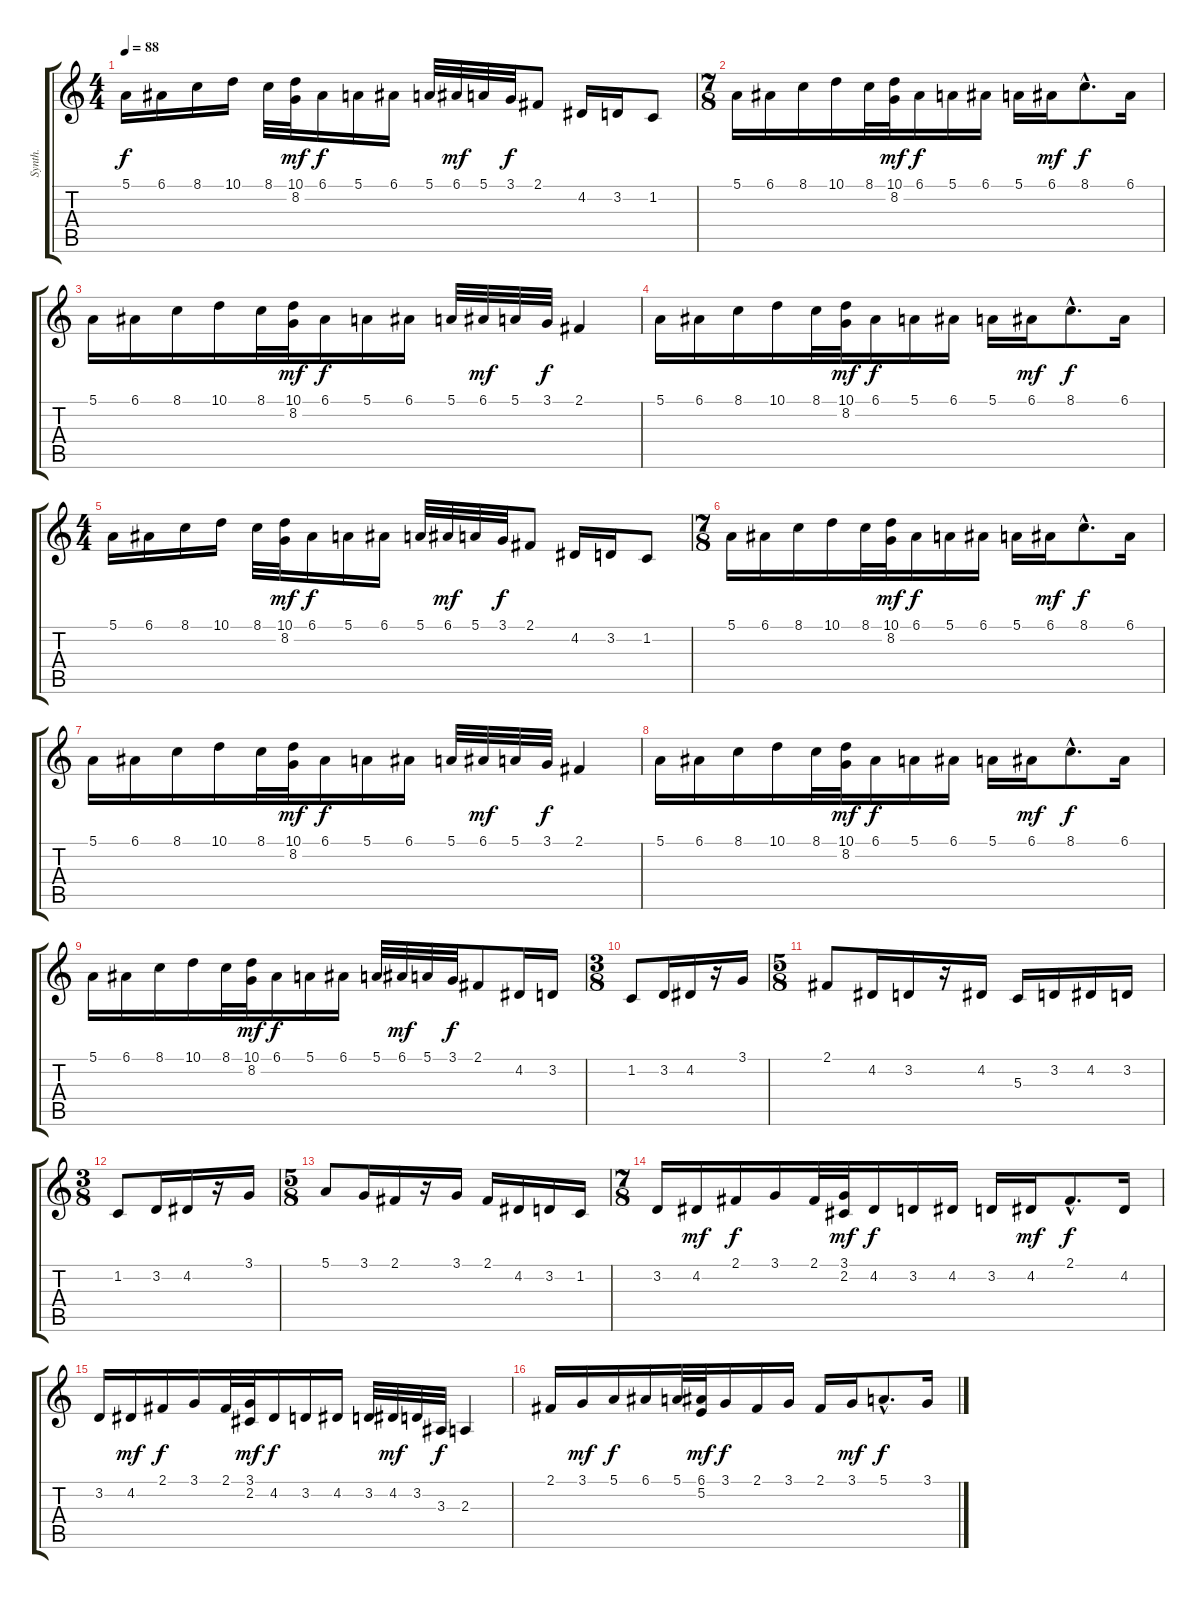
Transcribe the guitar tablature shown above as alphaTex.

\track ("Synth." "Synth.") {instrument sitar}
\staff {score tabs}
\tuning (E4 B3 G3 D3 A2 E2) {hide}
\ts (4 4)
\tempo 88
\clef g2
\ks c
5.1.16{dy f} 6.1.16 8.1.16 10.1.16 8.1.32 (10.1 8.2).32{dy mf} 6.1.16{dy f} 5.1.16 6.1.16 5.1.32 6.1.32{dy mf} 5.1.32 3.1.32{dy f} 2.1.8 4.2.16 3.2.16 1.2.8 |
\ts (7 8)
5.1.16 6.1.16 8.1.16 10.1.16 8.1.32 (10.1 8.2).32{dy mf} 6.1.16{dy f} 5.1.16 6.1.16 5.1.16 6.1.16{dy mf} 8.1{hac}.8{d dy f} 6.1.16 |
5.1.16 6.1.16 8.1.16 10.1.16 8.1.32 (10.1 8.2).32{dy mf} 6.1.16{dy f} 5.1.16 6.1.16 5.1.32 6.1.32{dy mf} 5.1.32 3.1.32{dy f} 2.1.4 |
5.1.16 6.1.16 8.1.16 10.1.16 8.1.32 (10.1 8.2).32{dy mf} 6.1.16{dy f} 5.1.16 6.1.16 5.1.16 6.1.16{dy mf} 8.1{hac}.8{d dy f} 6.1.16 |
\ts (4 4)
5.1.16 6.1.16 8.1.16 10.1.16 8.1.32 (10.1 8.2).32{dy mf} 6.1.16{dy f} 5.1.16 6.1.16 5.1.32 6.1.32{dy mf} 5.1.32 3.1.32{dy f} 2.1.8 4.2.16 3.2.16 1.2.8 |
\ts (7 8)
5.1.16 6.1.16 8.1.16 10.1.16 8.1.32 (10.1 8.2).32{dy mf} 6.1.16{dy f} 5.1.16 6.1.16 5.1.16 6.1.16{dy mf} 8.1{hac}.8{d dy f} 6.1.16 |
5.1.16 6.1.16 8.1.16 10.1.16 8.1.32 (10.1 8.2).32{dy mf} 6.1.16{dy f} 5.1.16 6.1.16 5.1.32 6.1.32{dy mf} 5.1.32 3.1.32{dy f} 2.1.4 |
5.1.16 6.1.16 8.1.16 10.1.16 8.1.32 (10.1 8.2).32{dy mf} 6.1.16{dy f} 5.1.16 6.1.16 5.1.16 6.1.16{dy mf} 8.1{hac}.8{d dy f} 6.1.16 |
5.1.16 6.1.16 8.1.16 10.1.16 8.1.32 (10.1 8.2).32{dy mf} 6.1.16{dy f} 5.1.16 6.1.16 5.1.32 6.1.32{dy mf} 5.1.32 3.1.32{dy f} 2.1.8 4.2.16 3.2.16 |
\ts (3 8)
1.2.8 3.2.16 4.2.16 r.16 3.1.16 |
\ts (5 8)
2.1.8 4.2.16 3.2.16 r.16 4.2.16 5.3.16 3.2.16 4.2.16 3.2.16 |
\ts (3 8)
1.2.8 3.2.16 4.2.16 r.16 3.1.16 |
\ts (5 8)
5.1.8 3.1.16 2.1.16 r.16 3.1.16 2.1.16 4.2.16 3.2.16 1.2.16 |
\ts (7 8)
3.2.16 4.2.16{dy mf} 2.1.16{dy f} 3.1.16 2.1.32 (3.1 2.2).32{dy mf} 4.2.16{dy f} 3.2.16 4.2.16 3.2.16 4.2.16{dy mf} 2.1{hac}.8{d dy f} 4.2.16 |
3.2.16 4.2.16{dy mf} 2.1.16{dy f} 3.1.16 2.1.32 (3.1 2.2).32{dy mf} 4.2.16{dy f} 3.2.16 4.2.16 3.2.32 4.2.32{dy mf} 3.2.32 3.3.32{dy f} 2.3.4 |
2.1.16 3.1.16{dy mf} 5.1.16{dy f} 6.1.16 5.1.32 (6.1 5.2).32{dy mf} 3.1.16{dy f} 2.1.16 3.1.16 2.1.16 3.1.16{dy mf} 5.1{hac}.8{d dy f} 3.1.16
